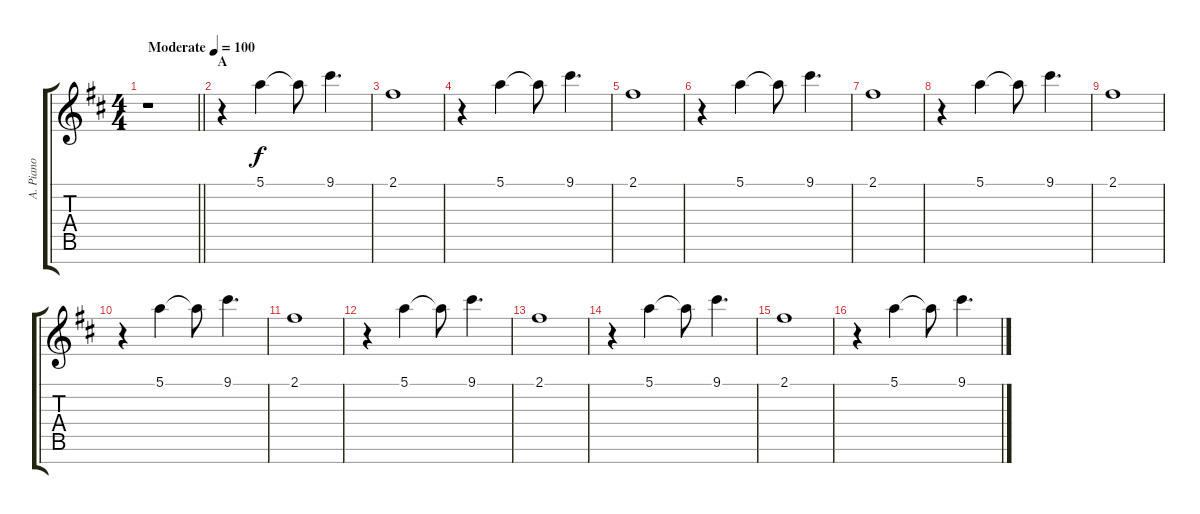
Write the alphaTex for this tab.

\track ("A. Piano" "A. Piano") {instrument acousticgrandpiano}
\staff {score tabs}
\tuning (E5 B4 G4 D4 A3 E3 B2) {hide}
\ts (4 4)
\tempo (100 "Moderate")
\clef g2
\barLineRight lightlight
\ks d
r.1{dy f instrument acousticgrandpiano} |
\section ("" "A")
r.4 5.1.4 5.1{t}.8 9.1.4{d} |
2.1.1 |
r.4 5.1.4 5.1{t}.8 9.1.4{d} |
2.1.1 |
r.4 5.1.4 5.1{t}.8 9.1.4{d} |
2.1.1 |
r.4 5.1.4 5.1{t}.8 9.1.4{d} |
2.1.1 |
r.4 5.1.4 5.1{t}.8 9.1.4{d} |
2.1.1 |
r.4 5.1.4 5.1{t}.8 9.1.4{d} |
2.1.1 |
r.4 5.1.4 5.1{t}.8 9.1.4{d} |
2.1.1 |
r.4 5.1.4 5.1{t}.8 9.1.4{d}
